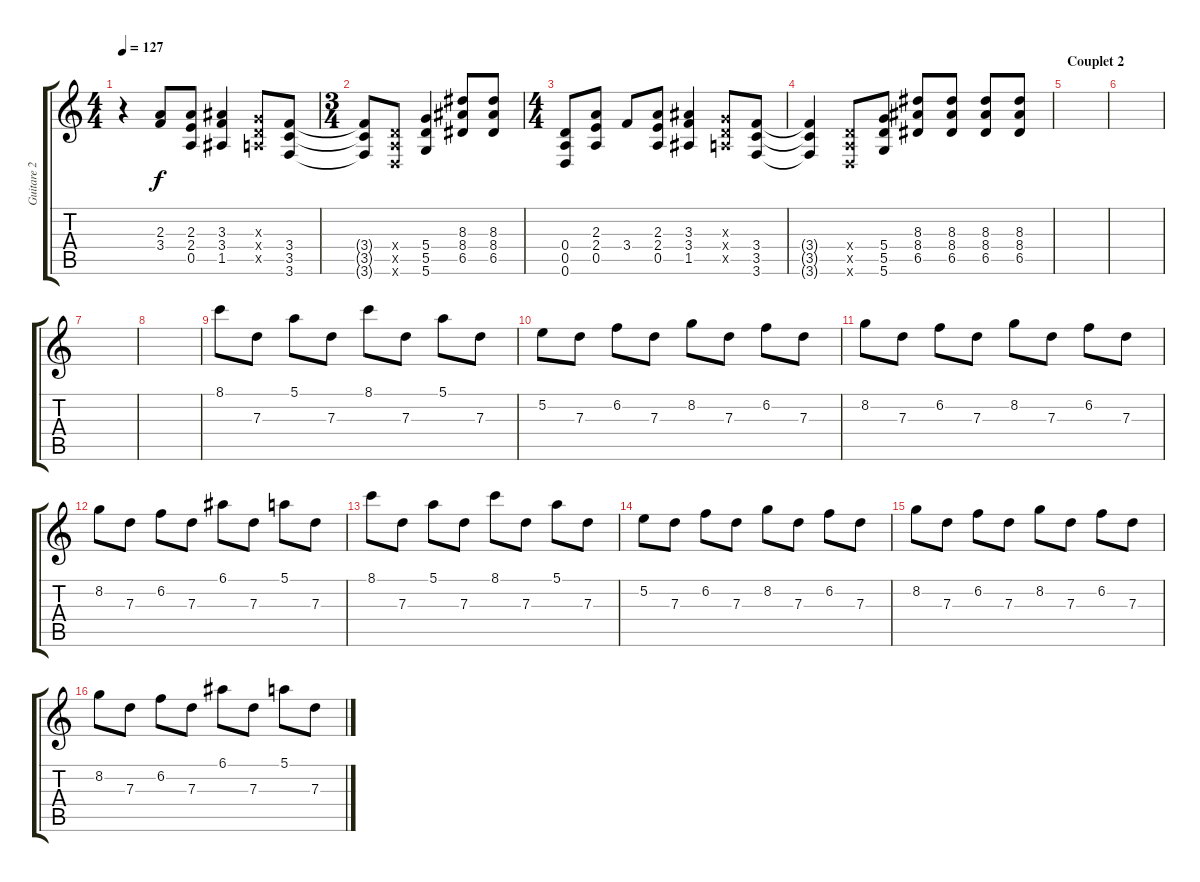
\track ("Guitare 2" "Guitare 2") {instrument electricguitarjazz}
\staff {score tabs}
\tuning (E4 B3 G3 D3 A2 D2) {hide}
\ts (4 4)
\tempo 127
\clef g2
\ks c
r.4{dy f} (2.3 3.4).8 (2.3 2.4 0.5).8 (3.3 3.4 1.5).4 (0.3{x} 0.4{x} 0.5{x}).8 (3.4 3.5 3.6).8 |
\ts (3 4)
(3.4{t} 3.5{t} 3.6{t}).8 (0.4{x} 0.5{x} 0.6{x}).8 (5.4 5.5 5.6).4 (8.3 8.4 6.5).8 (8.3 8.4 6.5).8 |
\ts (4 4)
(0.4 0.5 0.6).8 (2.3 2.4 0.5).8 3.4.8 (2.3 2.4 0.5).8 (3.3 3.4 1.5).4 (0.3{x} 0.4{x} 0.5{x}).8 (3.4 3.5 3.6).8 |
(3.4{t} 3.5{t} 3.6{t}).4 (0.4{x} 0.5{x} 0.6{x}).8 (5.4 5.5 5.6).8 (8.3 8.4 6.5).8 (8.3 8.4 6.5).8 (8.3 8.4 6.5).8 (8.3 8.4 6.5).8 |
\section ("" "Couplet 2")
|
|
|
|
8.1.8 7.3.8 5.1.8 7.3.8 8.1.8 7.3.8 5.1.8 7.3.8 |
5.2.8 7.3.8 6.2.8 7.3.8 8.2.8 7.3.8 6.2.8 7.3.8 |
8.2.8 7.3.8 6.2.8 7.3.8 8.2.8 7.3.8 6.2.8 7.3.8 |
8.2.8 7.3.8 6.2.8 7.3.8 6.1.8 7.3.8 5.1.8 7.3.8 |
8.1.8 7.3.8 5.1.8 7.3.8 8.1.8 7.3.8 5.1.8 7.3.8 |
5.2.8 7.3.8 6.2.8 7.3.8 8.2.8 7.3.8 6.2.8 7.3.8 |
8.2.8 7.3.8 6.2.8 7.3.8 8.2.8 7.3.8 6.2.8 7.3.8 |
8.2.8 7.3.8 6.2.8 7.3.8 6.1.8 7.3.8 5.1.8 7.3.8
